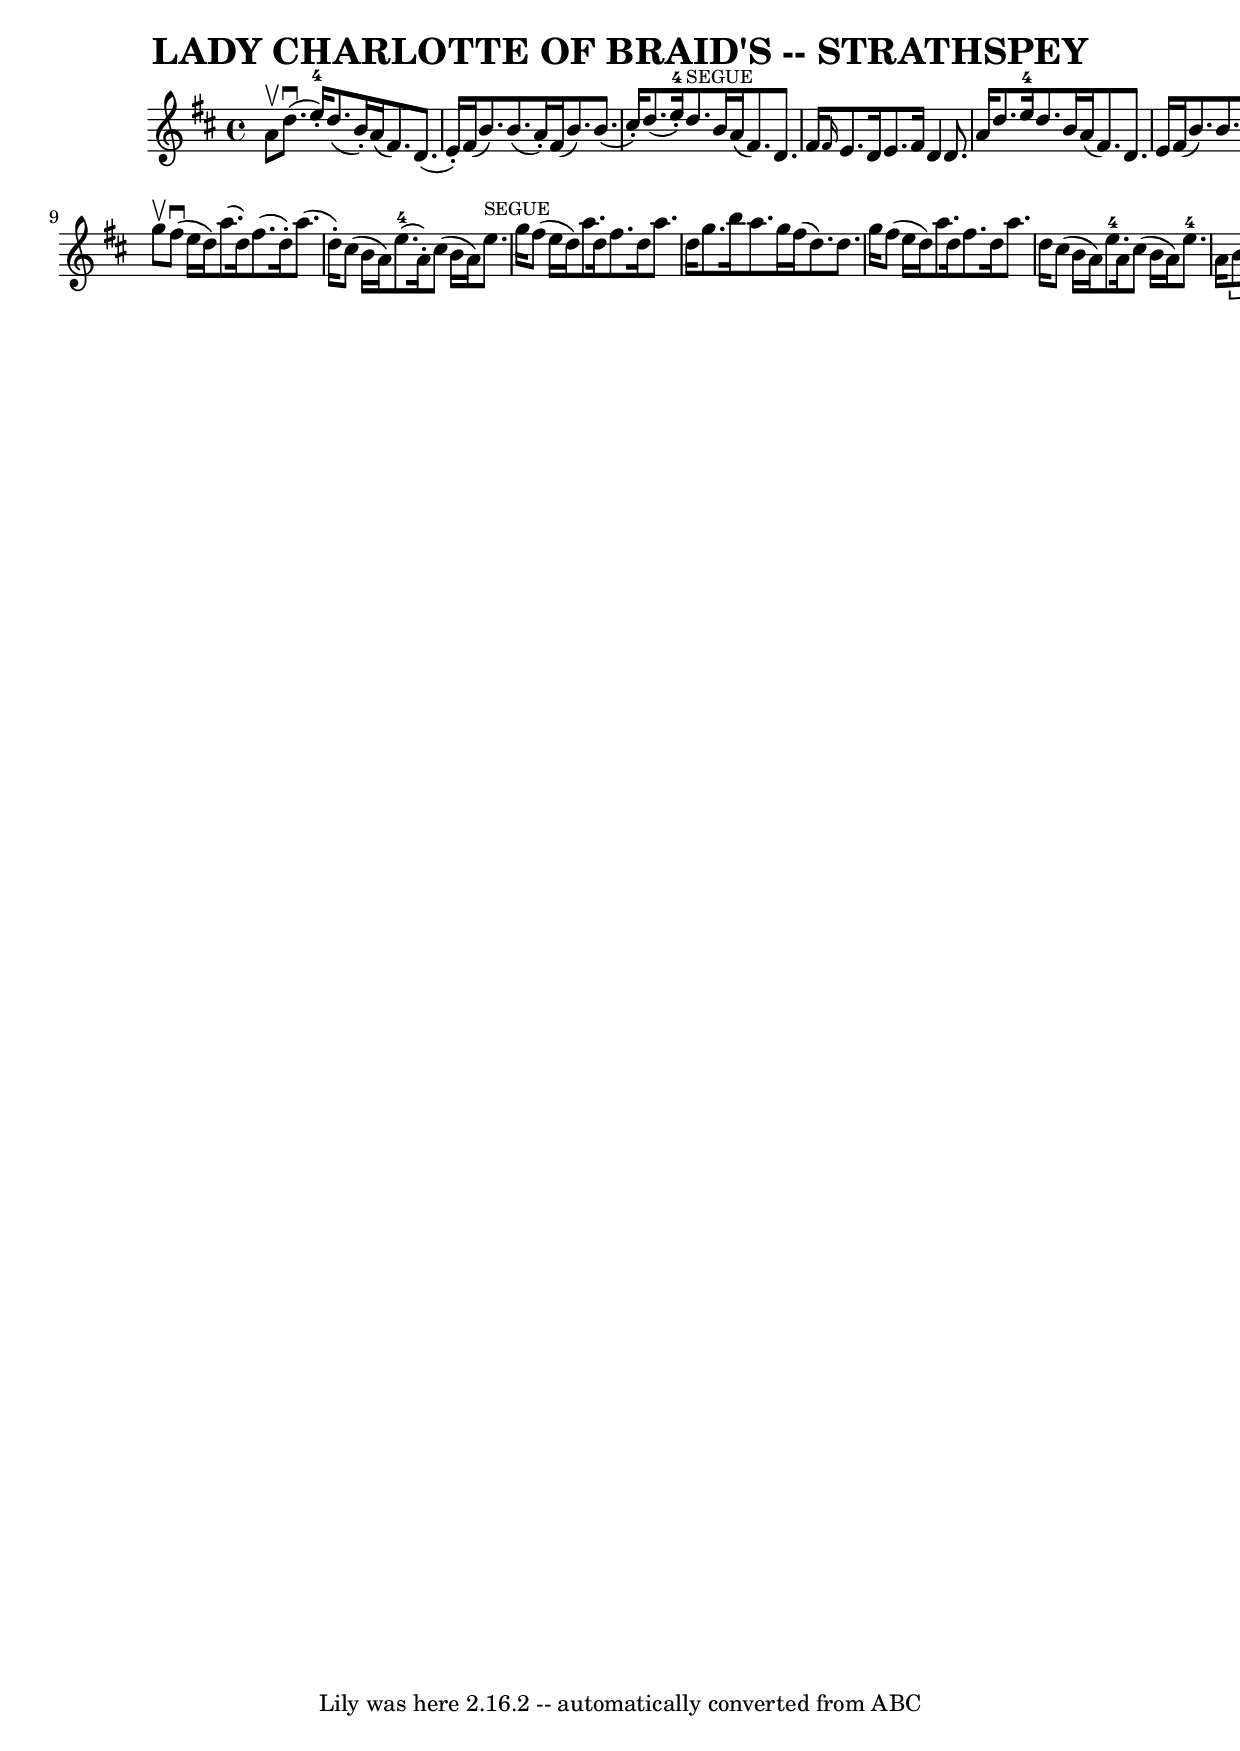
\version "2.7.40"
\include "Mammoth.ily"
\header {
	%% book = "Ryan's Mammoth Collection of Fiddle Tunes"
	crossRefNumber = "1"
	footnotes = ""
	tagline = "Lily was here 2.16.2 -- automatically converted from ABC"
	title = "LADY CHARLOTTE OF BRAID'S -- STRATHSPEY"
}
voicedefault =  {
\set Score.defaultBarType = "empty"

 \override Staff.TimeSignature #'style = #'C
 \time 4/4 % %slurgraces 1
 \key d \major a'8^\upbow   |
 d''8. (^\downbow e''16-4-. 
-) d''8. (b'16 -.) a'16 (fis'8.) d'8. (e'16 -.)   
|
 fis'16 (b'8.) b'8. (a'16 -.) fis'16 (b'8.)   
b'8. (cis''16 -.)   |
 d''8. (e''16-4-.) d''8. 
^\segue b'16 a'16 (fis'8.) d'8. fis'16    |
 \grace {    
fis'16  } e'8. d'16 e'8. fis'16 d'4 d'8. a'16    |
   
 d''8. e''16-4 d''8. b'16 a'16 (fis'8.) d'8. e'16    
|
 fis'16 (b'8.) b'8. a'16 fis'16 (b'8.) b'8.    
cis''16    |
 d''8. e''16-4 d''8. b'16 a'16 (fis'8.  
-) d'8. fis'16    |
 \grace { fis'16  } e'8. d'16 e'8.    
fis'16 d'4 (d''8)   \bar "|." g''8^\upbow   |
 fis''8 
(^\downbow e''16 d''16) a''8. (d''16) fis''8. (d''16 -.) 
 a''8. (d''16 -.)   |
 cis''8 (b'16 a'16) e''8. 
-4(a'16 -.) cis''8 (b'16 a'16) e''8.^\segue g''16    
|
 fis''8 (e''16 d''16) a''8. d''16 fis''8. d''16 
 a''8. d''16    |
 g''8. b''16 a''8. g''16 fis''16 (
d''8.) d''8. g''16    |
 fis''8 (e''16 d''16)   
a''8. d''16 fis''8. d''16 a''8. d''16    |
 cis''8 (
b'16 a'16) e''8.-4 a'16 cis''8 (b'16 a'16) e''8. 
-4 a'16    |
     \times 2/3 { b'8 cis''8-3 d''8  }   
\times 2/3 { cis''8 d''8-3 e''8  }   \times 2/3 { cis''8 e''8 
-3 fis''8  }   \times 2/3 { e''8-0 fis''8-3 g''8  }   
|
 fis''8. b''16 a''8. g''16 fis''16 (d''8.) d''8   
 \bar "|."   
}

\score{
    <<

	\context Staff="default"
	{
	    \voicedefault 
	}

    >>
	\layout {
	}
	\midi {}
}
